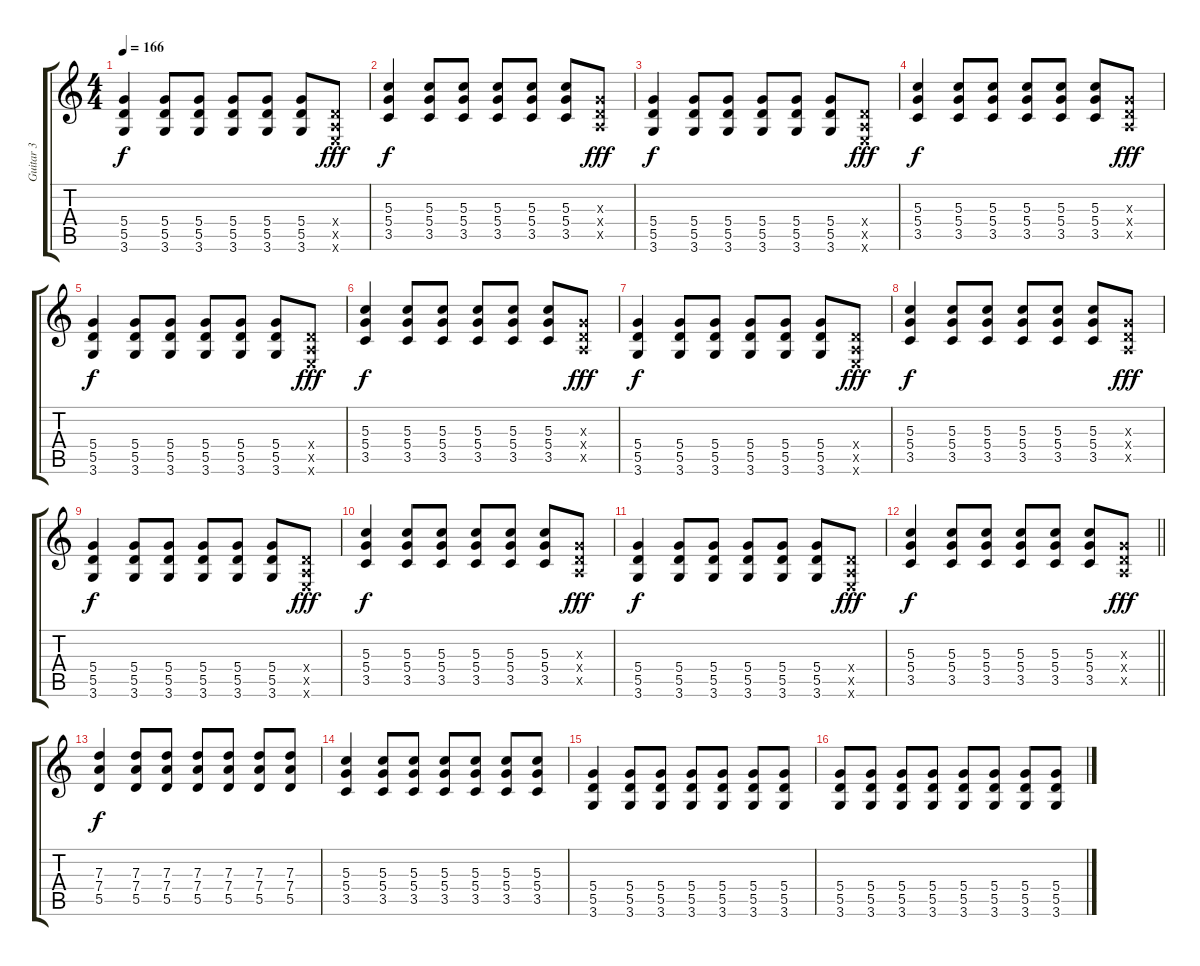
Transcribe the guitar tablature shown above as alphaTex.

\track ("Guitar 3" "Guitar 3") {instrument overdrivenguitar}
\staff {score tabs}
\tuning (E4 B3 G3 D3 A2 E2) {hide}
\ts (4 4)
\tempo 166
\clef g2
\ks c
(5.4 5.5 3.6).4{dy f} (5.4 5.5 3.6).8 (5.4 5.5 3.6).8 (5.4 5.5 3.6).8 (5.4 5.5 3.6).8 (5.4 5.5 3.6).8 (0.4{x} 0.5{x} 0.6{x}).8{dy fff} |
(5.3 5.4 3.5).4{dy f} (5.3 5.4 3.5).8 (5.3 5.4 3.5).8 (5.3 5.4 3.5).8 (5.3 5.4 3.5).8 (5.3 5.4 3.5).8 (0.3{x} 0.4{x} 0.5{x}).8{dy fff} |
(5.4 5.5 3.6).4{dy f} (5.4 5.5 3.6).8 (5.4 5.5 3.6).8 (5.4 5.5 3.6).8 (5.4 5.5 3.6).8 (5.4 5.5 3.6).8 (0.4{x} 0.5{x} 0.6{x}).8{dy fff} |
(5.3 5.4 3.5).4{dy f} (5.3 5.4 3.5).8 (5.3 5.4 3.5).8 (5.3 5.4 3.5).8 (5.3 5.4 3.5).8 (5.3 5.4 3.5).8 (0.3{x} 0.4{x} 0.5{x}).8{dy fff} |
(5.4 5.5 3.6).4{dy f} (5.4 5.5 3.6).8 (5.4 5.5 3.6).8 (5.4 5.5 3.6).8 (5.4 5.5 3.6).8 (5.4 5.5 3.6).8 (0.4{x} 0.5{x} 0.6{x}).8{dy fff} |
(5.3 5.4 3.5).4{dy f} (5.3 5.4 3.5).8 (5.3 5.4 3.5).8 (5.3 5.4 3.5).8 (5.3 5.4 3.5).8 (5.3 5.4 3.5).8 (0.3{x} 0.4{x} 0.5{x}).8{dy fff} |
(5.4 5.5 3.6).4{dy f} (5.4 5.5 3.6).8 (5.4 5.5 3.6).8 (5.4 5.5 3.6).8 (5.4 5.5 3.6).8 (5.4 5.5 3.6).8 (0.4{x} 0.5{x} 0.6{x}).8{dy fff} |
(5.3 5.4 3.5).4{dy f} (5.3 5.4 3.5).8 (5.3 5.4 3.5).8 (5.3 5.4 3.5).8 (5.3 5.4 3.5).8 (5.3 5.4 3.5).8 (0.3{x} 0.4{x} 0.5{x}).8{dy fff} |
(5.4 5.5 3.6).4{dy f} (5.4 5.5 3.6).8 (5.4 5.5 3.6).8 (5.4 5.5 3.6).8 (5.4 5.5 3.6).8 (5.4 5.5 3.6).8 (0.4{x} 0.5{x} 0.6{x}).8{dy fff} |
(5.3 5.4 3.5).4{dy f} (5.3 5.4 3.5).8 (5.3 5.4 3.5).8 (5.3 5.4 3.5).8 (5.3 5.4 3.5).8 (5.3 5.4 3.5).8 (0.3{x} 0.4{x} 0.5{x}).8{dy fff} |
(5.4 5.5 3.6).4{dy f} (5.4 5.5 3.6).8 (5.4 5.5 3.6).8 (5.4 5.5 3.6).8 (5.4 5.5 3.6).8 (5.4 5.5 3.6).8 (0.4{x} 0.5{x} 0.6{x}).8{dy fff} |
\barLineRight lightlight
(5.3 5.4 3.5).4{dy f} (5.3 5.4 3.5).8 (5.3 5.4 3.5).8 (5.3 5.4 3.5).8 (5.3 5.4 3.5).8 (5.3 5.4 3.5).8 (0.3{x} 0.4{x} 0.5{x}).8{dy fff} |
(7.3 7.4 5.5).4{dy f} (7.3 7.4 5.5).8 (7.3 7.4 5.5).8 (7.3 7.4 5.5).8 (7.3 7.4 5.5).8 (7.3 7.4 5.5).8 (7.3 7.4 5.5).8 |
(5.3 5.4 3.5).4 (5.3 5.4 3.5).8 (5.3 5.4 3.5).8 (5.3 5.4 3.5).8 (5.3 5.4 3.5).8 (5.3 5.4 3.5).8 (5.3 5.4 3.5).8 |
(5.4 5.5 3.6).4 (5.4 5.5 3.6).8 (5.4 5.5 3.6).8 (5.4 5.5 3.6).8 (5.4 5.5 3.6).8 (5.4 5.5 3.6).8 (5.4 5.5 3.6).8 |
(5.4 5.5 3.6).8 (5.4 5.5 3.6).8 (5.4 5.5 3.6).8 (5.4 5.5 3.6).8 (5.4 5.5 3.6).8 (5.4 5.5 3.6).8 (5.4 5.5 3.6).8 (5.4 5.5 3.6).8
